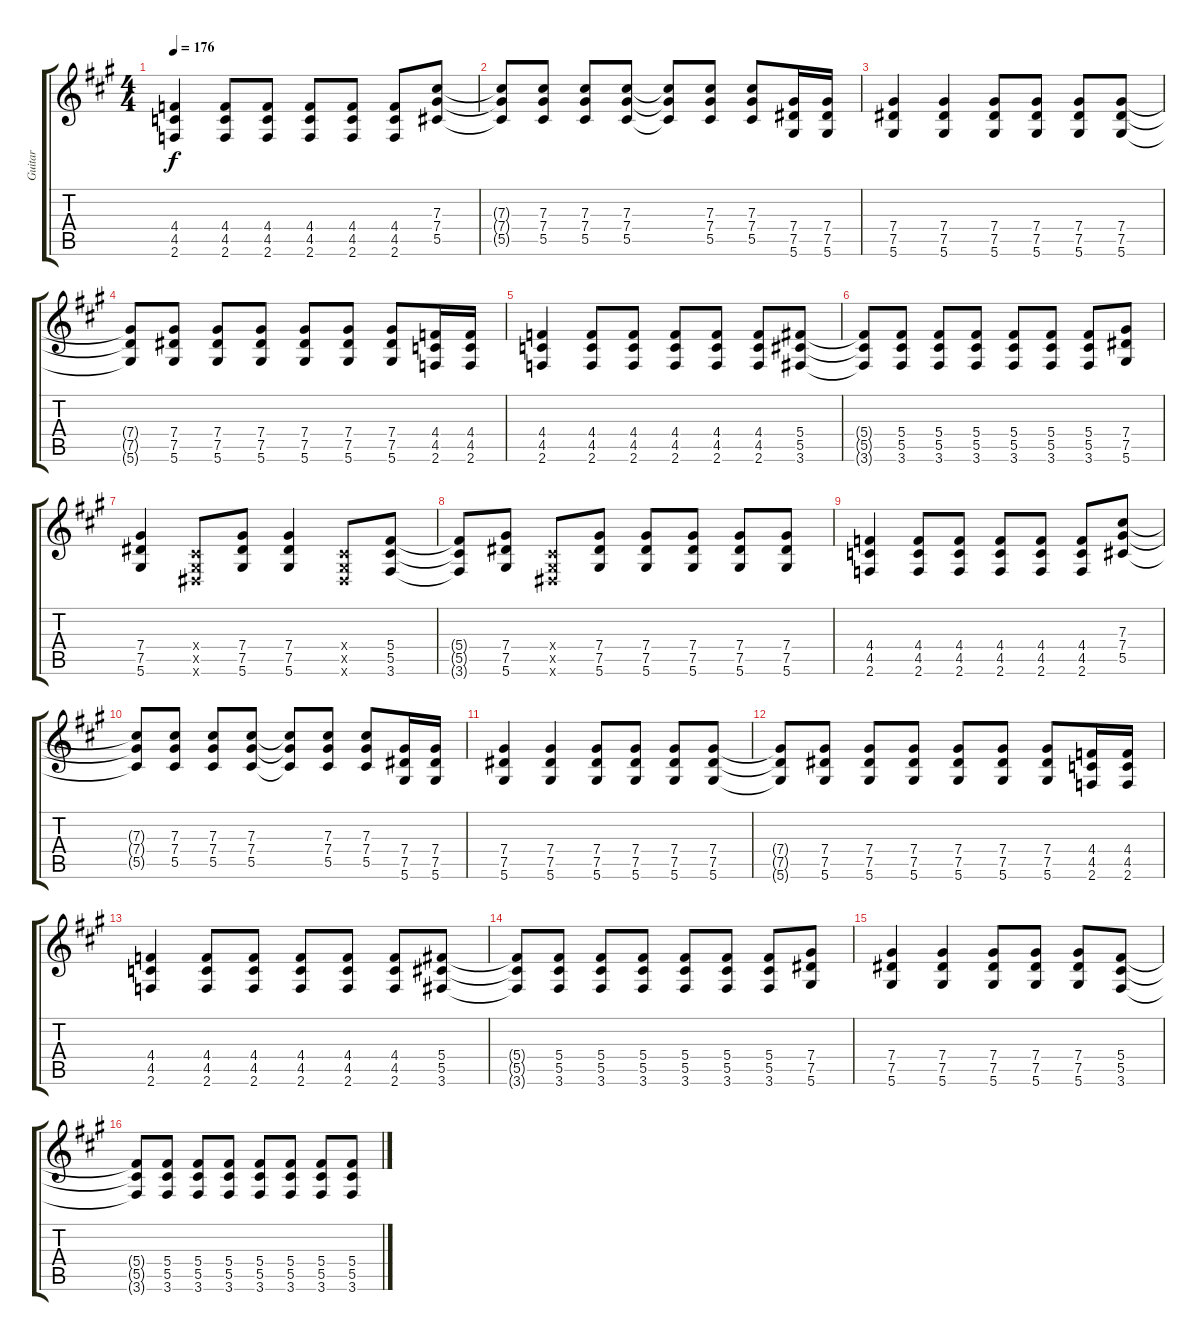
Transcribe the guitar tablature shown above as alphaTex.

\track ("Guitar" "Guitar") {instrument overdrivenguitar}
\staff {score tabs}
\tuning (Eb4 Bb3 Gb3 Db3 Ab2 Eb2) {hide}
\ts (4 4)
\tempo 176
\clef g2
\ks a
(4.4 4.5 2.6).4{dy f} (4.4 4.5 2.6).8 (4.4 4.5 2.6).8 (4.4 4.5 2.6).8 (4.4 4.5 2.6).8 (4.4 4.5 2.6).8 (7.3 7.4 5.5).8 |
(7.3{t} 7.4{t} 5.5{t}).8 (7.3 7.4 5.5).8 (7.3 7.4 5.5).8 (7.3 7.4 5.5).8 (7.3{t} 7.4{t} 5.5{t}).8 (7.3 7.4 5.5).8 (7.3 7.4 5.5).8 (7.4 7.5 5.6).16 (7.4 7.5 5.6).16 |
(7.4 7.5 5.6).4 (7.4 7.5 5.6).4 (7.4 7.5 5.6).8 (7.4 7.5 5.6).8 (7.4 7.5 5.6).8 (7.4 7.5 5.6).8 |
(7.4{t} 7.5{t} 5.6{t}).8 (7.4 7.5 5.6).8 (7.4 7.5 5.6).8 (7.4 7.5 5.6).8 (7.4 7.5 5.6).8 (7.4 7.5 5.6).8 (7.4 7.5 5.6).8 (4.4 4.5 2.6).16 (4.4 4.5 2.6).16 |
(4.4 4.5 2.6).4 (4.4 4.5 2.6).8 (4.4 4.5 2.6).8 (4.4 4.5 2.6).8 (4.4 4.5 2.6).8 (4.4 4.5 2.6).8 (5.4 5.5 3.6).8 |
(5.4{t} 5.5{t} 3.6{t}).8 (5.4 5.5 3.6).8 (5.4 5.5 3.6).8 (5.4 5.5 3.6).8 (5.4 5.5 3.6).8 (5.4 5.5 3.6).8 (5.4 5.5 3.6).8 (7.4 7.5 5.6).8 |
(7.4 7.5 5.6).4 (0.4{x} 0.5{x} 0.6{x}).8 (7.4 7.5 5.6).8 (7.4 7.5 5.6).4 (0.4{x} 0.5{x} 0.6{x}).8 (5.4 5.5 3.6).8 |
(5.4{t} 5.5{t} 3.6{t}).8 (7.4 7.5 5.6).8 (0.4{x} 0.5{x} 0.6{x}).8 (7.4 7.5 5.6).8 (7.4 7.5 5.6).8 (7.4 7.5 5.6).8 (7.4 7.5 5.6).8 (7.4 7.5 5.6).8 |
(4.4 4.5 2.6).4 (4.4 4.5 2.6).8 (4.4 4.5 2.6).8 (4.4 4.5 2.6).8 (4.4 4.5 2.6).8 (4.4 4.5 2.6).8 (7.3 7.4 5.5).8 |
(7.3{t} 7.4{t} 5.5{t}).8 (7.3 7.4 5.5).8 (7.3 7.4 5.5).8 (7.3 7.4 5.5).8 (7.3{t} 7.4{t} 5.5{t}).8 (7.3 7.4 5.5).8 (7.3 7.4 5.5).8 (7.4 7.5 5.6).16 (7.4 7.5 5.6).16 |
(7.4 7.5 5.6).4 (7.4 7.5 5.6).4 (7.4 7.5 5.6).8 (7.4 7.5 5.6).8 (7.4 7.5 5.6).8 (7.4 7.5 5.6).8 |
(7.4{t} 7.5{t} 5.6{t}).8 (7.4 7.5 5.6).8 (7.4 7.5 5.6).8 (7.4 7.5 5.6).8 (7.4 7.5 5.6).8 (7.4 7.5 5.6).8 (7.4 7.5 5.6).8 (4.4 4.5 2.6).16 (4.4 4.5 2.6).16 |
(4.4 4.5 2.6).4 (4.4 4.5 2.6).8 (4.4 4.5 2.6).8 (4.4 4.5 2.6).8 (4.4 4.5 2.6).8 (4.4 4.5 2.6).8 (5.4 5.5 3.6).8 |
(5.4{t} 5.5{t} 3.6{t}).8 (5.4 5.5 3.6).8 (5.4 5.5 3.6).8 (5.4 5.5 3.6).8 (5.4 5.5 3.6).8 (5.4 5.5 3.6).8 (5.4 5.5 3.6).8 (7.4 7.5 5.6).8 |
(7.4 7.5 5.6).4 (7.4 7.5 5.6).4 (7.4 7.5 5.6).8 (7.4 7.5 5.6).8 (7.4 7.5 5.6).8 (5.4 5.5 3.6).8 |
(5.4{t} 5.5{t} 3.6{t}).8 (5.4 5.5 3.6).8 (5.4 5.5 3.6).8 (5.4 5.5 3.6).8 (5.4 5.5 3.6).8 (5.4 5.5 3.6).8 (5.4 5.5 3.6).8 (5.4 5.5 3.6).8
